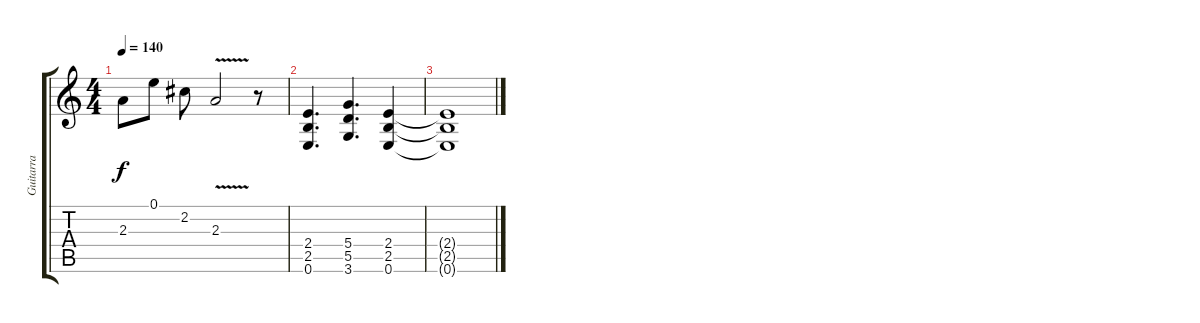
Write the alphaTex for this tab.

\track ("Guitarra" "Guitarra") {instrument distortionguitar}
\staff {score tabs}
\tuning (E4 B3 G3 D3 A2 E2) {hide}
\ts (4 4)
\tempo 140
\clef g2
\ks c
2.3{t}.8{dy f} 0.1.8 2.2.8 2.3{v}.2 r.8 |
(2.4 2.5 0.6).4{d} (5.4 5.5 3.6).4{d} (2.4 2.5 0.6).4 |
(2.4{t} 2.5{t} 0.6{t}).1
